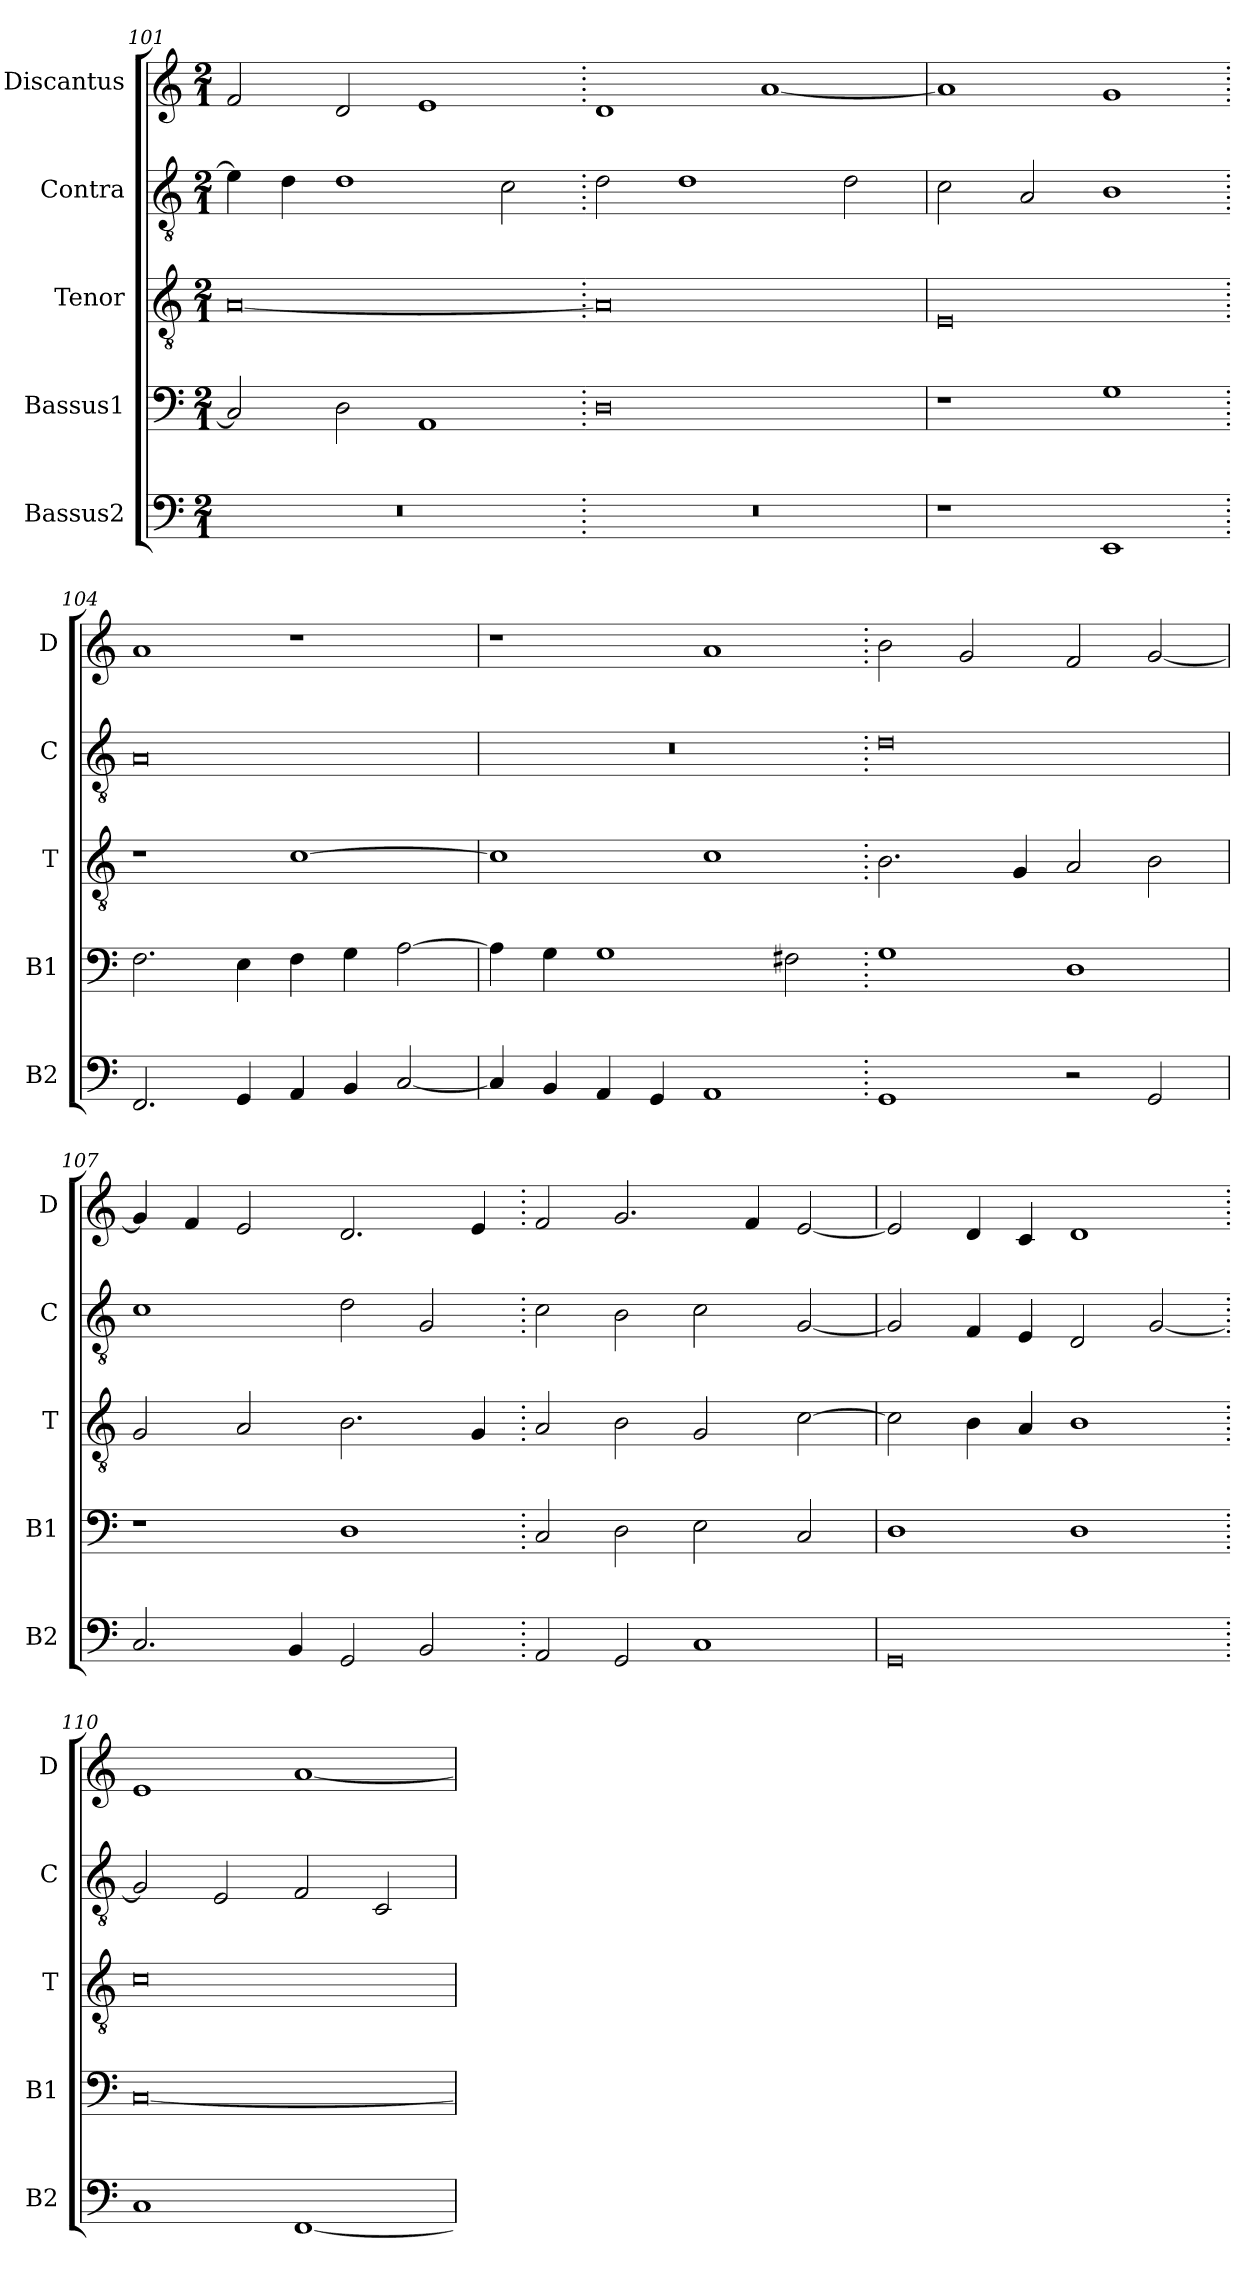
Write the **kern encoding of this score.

**kern	**kern	**kern	**kern	**kern
*part5	*part4	*part3	*part2	*part1
*staff5	*staff4	*staff3	*staff2	*staff1
*I"Bassus2	*I"Bassus1	*I"Tenor	*I"Contra	*I"Discantus
*I'B2	*I'B1	*I'T	*I'C	*I'D
*clefF4	*clefF4	*clefGv2	*clefGv2	*clefG2
*k[]	*k[]	*k[]	*k[]	*k[]
*M2/1	*M2/1	*M2/1	*M2/1	*M2/1
=101	=101	=101	=101	=101
0r	2C/]	[0A	4e\]	2f/
.	.	.	4d\	.
.	2D\	.	1d	2d/
.	1AA	.	.	1e
.	.	.	2c\	.
=102.	=102.	=102.	=102.	=102.
0r	0D	0A]	2d\	1d
.	.	.	1d	.
.	.	.	.	[1a
.	.	.	2d\	.
=103	=103	=103	=103	=103
1r	1r	0E	2c\	1a]
.	.	.	2A/	.
1EE	1G	.	1B	1g
=104.	=104.	=104.	=104.	=104.
2.FF/	2.F\	1r	0A	1a
4GG/	4E\	.	.	.
4AA/	4F\	[1c	.	1r
4BB/	4G\	.	.	.
[2C/	[2A\	.	.	.
=105	=105	=105	=105	=105
4C/]	4A\]	1c]	0r	1r
4BB/	4G\	.	.	.
4AA/	1G	.	.	.
4GG/	.	.	.	.
1AA	.	1c	.	1a
.	2F#X\	.	.	.
=106.	=106.	=106.	=106.	=106.
1GG	1G	2.B\	0d	2b\
.	.	.	.	2g/
.	.	4G/	.	.
2r	1D	2A/	.	2f/
2GG/	.	2B\	.	[2g/
=107	=107	=107	=107	=107
2.C/	1r	2G/	1c	4g/]
.	.	.	.	4f/
.	.	2A/	.	2e/
4BB/	.	.	.	.
2GG/	1D	2.B\	2d\	2.d/
2BB/	.	.	2G/	.
.	.	4G/	.	4e/
=108.	=108.	=108.	=108.	=108.
2AA/	2C/	2A/	2c\	2f/
2GG/	2D\	2B\	2B\	2.g/
1C	2E\	2G/	2c\	.
.	.	.	.	4f/
.	2C/	[2c\	[2G/	[2e/
=109	=109	=109	=109	=109
0GG	1D	2c\]	2G/]	2e/]
.	.	4B\	4F/	4d/
.	.	4A/	4E/	4c/
.	1D	1B	2D/	1d
.	.	.	[2G/	.
=110.	=110.	=110.	=110.	=110.
1C	[0C	0c	2G/]	1e
.	.	.	2E/	.
[1FF	.	.	2F/	[1a
.	.	.	2C/	.
=	=	=	=	=
*-	*-	*-	*-	*-
